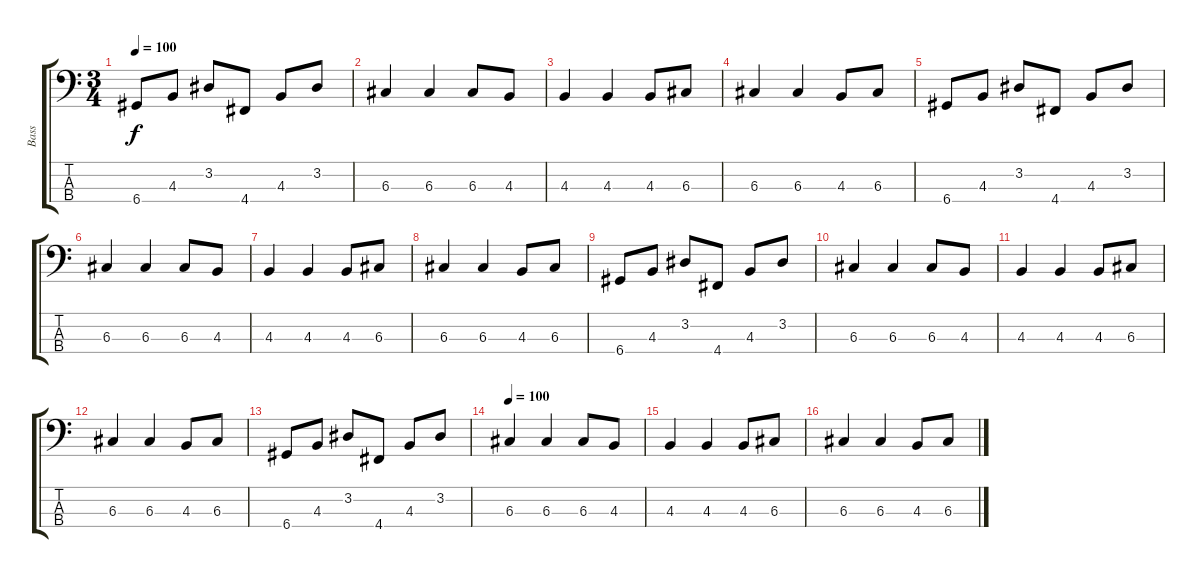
\track ("Bass" "Bass") {instrument slapbass2}
\staff {score tabs}
\tuning (F2 C2 G1 D1) {hide}
\ts (3 4)
\tempo 100
\clef f4
\ks c
6.4.8{dy f} 4.3.8 3.2.8 4.4.8 4.3.8 3.2.8 |
6.3.4 6.3.4 6.3.8 4.3.8 |
4.3.4 4.3.4 4.3.8 6.3.8 |
6.3.4 6.3.4 4.3.8 6.3.8 |
6.4.8 4.3.8 3.2.8 4.4.8 4.3.8 3.2.8 |
6.3.4 6.3.4 6.3.8 4.3.8 |
4.3.4 4.3.4 4.3.8 6.3.8 |
6.3.4 6.3.4 4.3.8 6.3.8 |
6.4.8 4.3.8 3.2.8 4.4.8 4.3.8 3.2.8 |
6.3.4 6.3.4 6.3.8 4.3.8 |
4.3.4 4.3.4 4.3.8 6.3.8 |
6.3.4 6.3.4 4.3.8 6.3.8 |
6.4.8 4.3.8 3.2.8 4.4.8 4.3.8 3.2.8 |
\tempo 100
6.3.4 6.3.4 6.3.8 4.3.8 |
4.3.4 4.3.4 4.3.8 6.3.8 |
6.3.4 6.3.4 4.3.8 6.3.8
